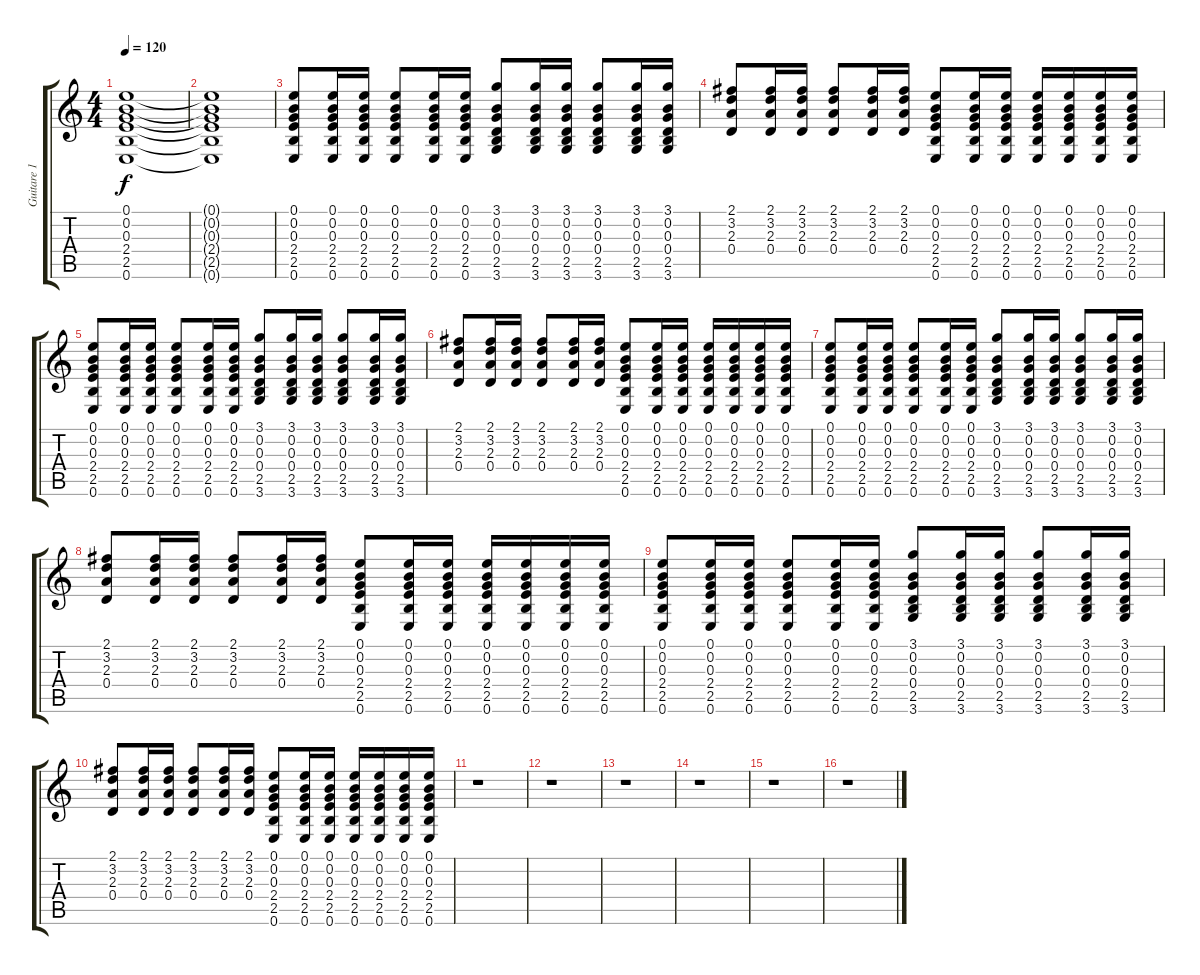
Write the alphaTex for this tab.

\track ("Guitare 1 (Acoustique)" "Guitare 1 ") {mute instrument acousticguitarnylon}
\staff {score tabs}
\tuning (E4 B3 G3 D3 A2 E2) {hide}
\ts (4 4)
\tempo 120
\clef g2
\ks c
(0.1 0.2 0.3 2.4 2.5 0.6).1{dy f instrument acousticguitarnylon} |
(0.1{t} 0.2{t} 0.3{t} 2.4{t} 2.5{t} 0.6{t}).1 |
(0.1 0.2 0.3 2.4 2.5 0.6).8 (0.1 0.2 0.3 2.4 2.5 0.6).16 (0.1 0.2 0.3 2.4 2.5 0.6).16 (0.1 0.2 0.3 2.4 2.5 0.6).8 (0.1 0.2 0.3 2.4 2.5 0.6).16 (0.1 0.2 0.3 2.4 2.5 0.6).16 (3.1 0.2 0.3 0.4 2.5 3.6).8 (3.1 0.2 0.3 0.4 2.5 3.6).16 (3.1 0.2 0.3 0.4 2.5 3.6).16 (3.1 0.2 0.3 0.4 2.5 3.6).8 (3.1 0.2 0.3 0.4 2.5 3.6).16 (3.1 0.2 0.3 0.4 2.5 3.6).16 |
(2.1 3.2 2.3 0.4).8 (2.1 3.2 2.3 0.4).16 (2.1 3.2 2.3 0.4).16 (2.1 3.2 2.3 0.4).8 (2.1 3.2 2.3 0.4).16 (2.1 3.2 2.3 0.4).16 (0.1 0.2 0.3 2.4 2.5 0.6).8 (0.1 0.2 0.3 2.4 2.5 0.6).16 (0.1 0.2 0.3 2.4 2.5 0.6).16 (0.1 0.2 0.3 2.4 2.5 0.6).16 (0.1 0.2 0.3 2.4 2.5 0.6).16 (0.1 0.2 0.3 2.4 2.5 0.6).16 (0.1 0.2 0.3 2.4 2.5 0.6).16 |
(0.1 0.2 0.3 2.4 2.5 0.6).8 (0.1 0.2 0.3 2.4 2.5 0.6).16 (0.1 0.2 0.3 2.4 2.5 0.6).16 (0.1 0.2 0.3 2.4 2.5 0.6).8 (0.1 0.2 0.3 2.4 2.5 0.6).16 (0.1 0.2 0.3 2.4 2.5 0.6).16 (3.1 0.2 0.3 0.4 2.5 3.6).8 (3.1 0.2 0.3 0.4 2.5 3.6).16 (3.1 0.2 0.3 0.4 2.5 3.6).16 (3.1 0.2 0.3 0.4 2.5 3.6).8 (3.1 0.2 0.3 0.4 2.5 3.6).16 (3.1 0.2 0.3 0.4 2.5 3.6).16 |
(2.1 3.2 2.3 0.4).8 (2.1 3.2 2.3 0.4).16 (2.1 3.2 2.3 0.4).16 (2.1 3.2 2.3 0.4).8 (2.1 3.2 2.3 0.4).16 (2.1 3.2 2.3 0.4).16 (0.1 0.2 0.3 2.4 2.5 0.6).8 (0.1 0.2 0.3 2.4 2.5 0.6).16 (0.1 0.2 0.3 2.4 2.5 0.6).16 (0.1 0.2 0.3 2.4 2.5 0.6).16 (0.1 0.2 0.3 2.4 2.5 0.6).16 (0.1 0.2 0.3 2.4 2.5 0.6).16 (0.1 0.2 0.3 2.4 2.5 0.6).16 |
(0.1 0.2 0.3 2.4 2.5 0.6).8 (0.1 0.2 0.3 2.4 2.5 0.6).16 (0.1 0.2 0.3 2.4 2.5 0.6).16 (0.1 0.2 0.3 2.4 2.5 0.6).8 (0.1 0.2 0.3 2.4 2.5 0.6).16 (0.1 0.2 0.3 2.4 2.5 0.6).16 (3.1 0.2 0.3 0.4 2.5 3.6).8 (3.1 0.2 0.3 0.4 2.5 3.6).16 (3.1 0.2 0.3 0.4 2.5 3.6).16 (3.1 0.2 0.3 0.4 2.5 3.6).8 (3.1 0.2 0.3 0.4 2.5 3.6).16 (3.1 0.2 0.3 0.4 2.5 3.6).16 |
(2.1 3.2 2.3 0.4).8 (2.1 3.2 2.3 0.4).16 (2.1 3.2 2.3 0.4).16 (2.1 3.2 2.3 0.4).8 (2.1 3.2 2.3 0.4).16 (2.1 3.2 2.3 0.4).16 (0.1 0.2 0.3 2.4 2.5 0.6).8 (0.1 0.2 0.3 2.4 2.5 0.6).16 (0.1 0.2 0.3 2.4 2.5 0.6).16 (0.1 0.2 0.3 2.4 2.5 0.6).16 (0.1 0.2 0.3 2.4 2.5 0.6).16 (0.1 0.2 0.3 2.4 2.5 0.6).16 (0.1 0.2 0.3 2.4 2.5 0.6).16 |
(0.1 0.2 0.3 2.4 2.5 0.6).8 (0.1 0.2 0.3 2.4 2.5 0.6).16 (0.1 0.2 0.3 2.4 2.5 0.6).16 (0.1 0.2 0.3 2.4 2.5 0.6).8 (0.1 0.2 0.3 2.4 2.5 0.6).16 (0.1 0.2 0.3 2.4 2.5 0.6).16 (3.1 0.2 0.3 0.4 2.5 3.6).8 (3.1 0.2 0.3 0.4 2.5 3.6).16 (3.1 0.2 0.3 0.4 2.5 3.6).16 (3.1 0.2 0.3 0.4 2.5 3.6).8 (3.1 0.2 0.3 0.4 2.5 3.6).16 (3.1 0.2 0.3 0.4 2.5 3.6).16 |
(2.1 3.2 2.3 0.4).8 (2.1 3.2 2.3 0.4).16 (2.1 3.2 2.3 0.4).16 (2.1 3.2 2.3 0.4).8 (2.1 3.2 2.3 0.4).16 (2.1 3.2 2.3 0.4).16 (0.1 0.2 0.3 2.4 2.5 0.6).8 (0.1 0.2 0.3 2.4 2.5 0.6).16 (0.1 0.2 0.3 2.4 2.5 0.6).16 (0.1 0.2 0.3 2.4 2.5 0.6).16 (0.1 0.2 0.3 2.4 2.5 0.6).16 (0.1 0.2 0.3 2.4 2.5 0.6).16 (0.1 0.2 0.3 2.4 2.5 0.6).16 |
r.1 |
r.1 |
r.1 |
r.1 |
r.1 |
r.1
